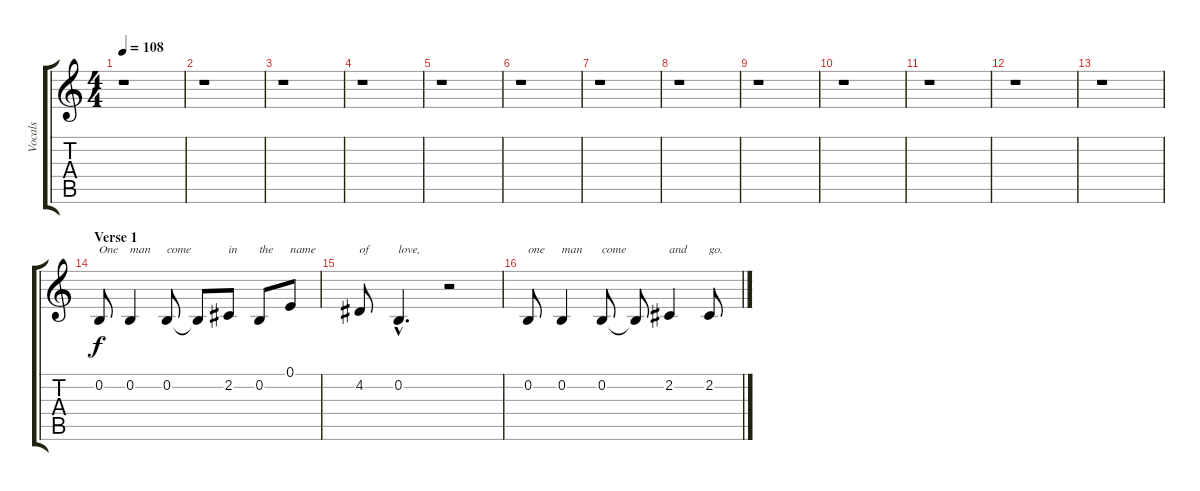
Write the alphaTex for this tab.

\track ("Vocals" "Vocals") {instrument fx5brightness}
\staff {score tabs}
\tuning (E4 B3 G3 D3 A2 E2) {hide}
\ts (4 4)
\tempo 108
\clef g2
\ks c
r.1{dy f instrument fx5brightness} |
r.1 |
r.1 |
r.1 |
r.1 |
r.1 |
r.1 |
r.1 |
r.1 |
r.1 |
r.1 |
r.1 |
r.1 |
\section ("" "Verse 1")
0.2.8{txt "One "} 0.2.4{txt "man"} 0.2.8{txt "come"} 0.2{t}.8 2.2.8{txt "in"} 0.2.8{txt "the"} 0.1.8{txt "name"} |
4.2.8{txt "of"} 0.2{hac}.4{d txt "love,"} r.2 |
0.2.8{txt "one"} 0.2.4{txt "man"} 0.2.8{txt "come"} 0.2{t}.8 2.2.4{txt "and"} 2.2.8{txt "go."}
